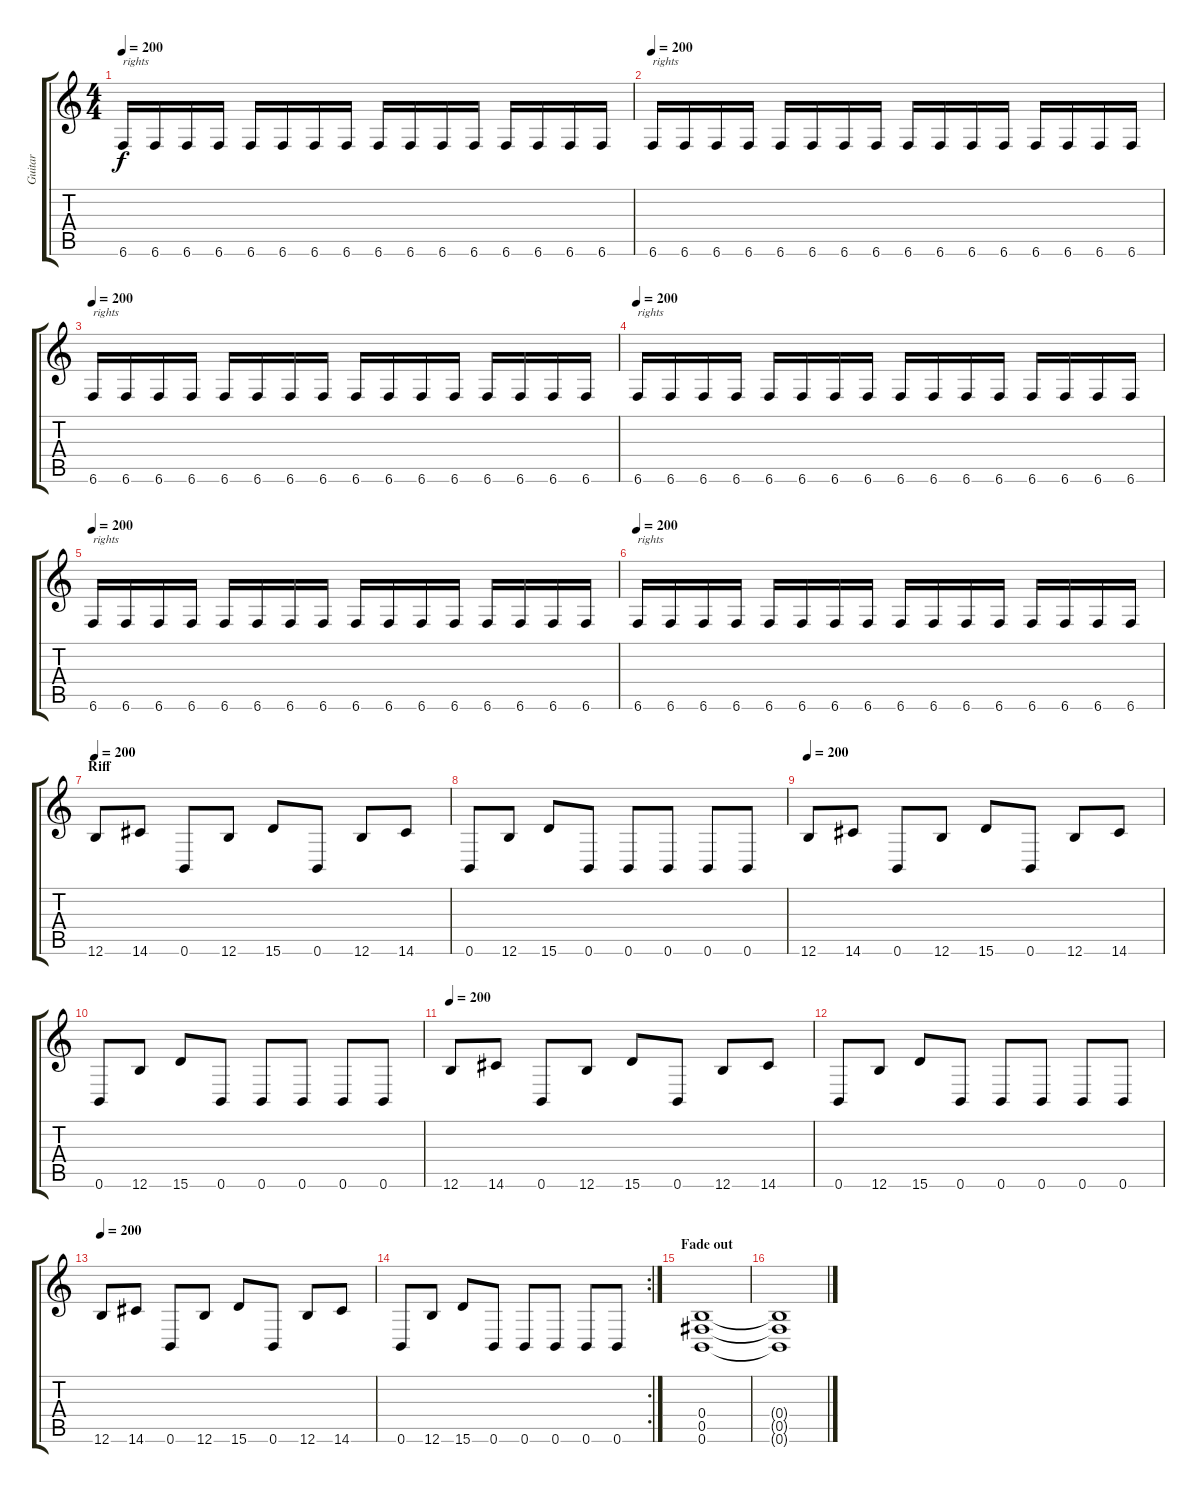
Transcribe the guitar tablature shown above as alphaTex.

\track ("Guitar" "Guitar") {instrument distortionguitar}
\staff {score tabs}
\tuning (Db4 Ab3 E3 B2 Gb2 B1) {hide}
\ts (4 4)
\tempo 200
\clef g2
\ks c
6.6.16{txt "rights" dy f} 6.6.16 6.6.16 6.6.16 6.6.16 6.6.16 6.6.16 6.6.16 6.6.16 6.6.16 6.6.16 6.6.16 6.6.16 6.6.16 6.6.16 6.6.16 |
\tempo 200
6.6.16{txt "rights"} 6.6.16 6.6.16 6.6.16 6.6.16 6.6.16 6.6.16 6.6.16 6.6.16 6.6.16 6.6.16 6.6.16 6.6.16 6.6.16 6.6.16 6.6.16 |
\tempo 200
6.6.16{txt "rights"} 6.6.16 6.6.16 6.6.16 6.6.16 6.6.16 6.6.16 6.6.16 6.6.16 6.6.16 6.6.16 6.6.16 6.6.16 6.6.16 6.6.16 6.6.16 |
\tempo 200
6.6.16{txt "rights"} 6.6.16 6.6.16 6.6.16 6.6.16 6.6.16 6.6.16 6.6.16 6.6.16 6.6.16 6.6.16 6.6.16 6.6.16 6.6.16 6.6.16 6.6.16 |
\tempo 200
6.6.16{txt "rights"} 6.6.16 6.6.16 6.6.16 6.6.16 6.6.16 6.6.16 6.6.16 6.6.16 6.6.16 6.6.16 6.6.16 6.6.16 6.6.16 6.6.16 6.6.16 |
\tempo 200
6.6.16{txt "rights"} 6.6.16 6.6.16 6.6.16 6.6.16 6.6.16 6.6.16 6.6.16 6.6.16 6.6.16 6.6.16 6.6.16 6.6.16 6.6.16 6.6.16 6.6.16 |
\section ("" "Riff")
\tempo 200
12.6.8 14.6.8 0.6.8 12.6.8 15.6.8 0.6.8 12.6.8 14.6.8 |
0.6.8 12.6.8 15.6.8 0.6.8 0.6.8 0.6.8 0.6.8 0.6.8 |
\tempo 200
12.6.8 14.6.8 0.6.8 12.6.8 15.6.8 0.6.8 12.6.8 14.6.8 |
0.6.8 12.6.8 15.6.8 0.6.8 0.6.8 0.6.8 0.6.8 0.6.8 |
\tempo 200
12.6.8 14.6.8 0.6.8 12.6.8 15.6.8 0.6.8 12.6.8 14.6.8 |
0.6.8 12.6.8 15.6.8 0.6.8 0.6.8 0.6.8 0.6.8 0.6.8 |
\tempo 200
12.6.8 14.6.8 0.6.8 12.6.8 15.6.8 0.6.8 12.6.8 14.6.8 |
\rc 2
0.6.8 12.6.8 15.6.8 0.6.8 0.6.8 0.6.8 0.6.8 0.6.8 |
\section ("" "Fade out")
(0.4 0.5 0.6).1 |
(0.4{t} 0.5{t} 0.6{t}).1
